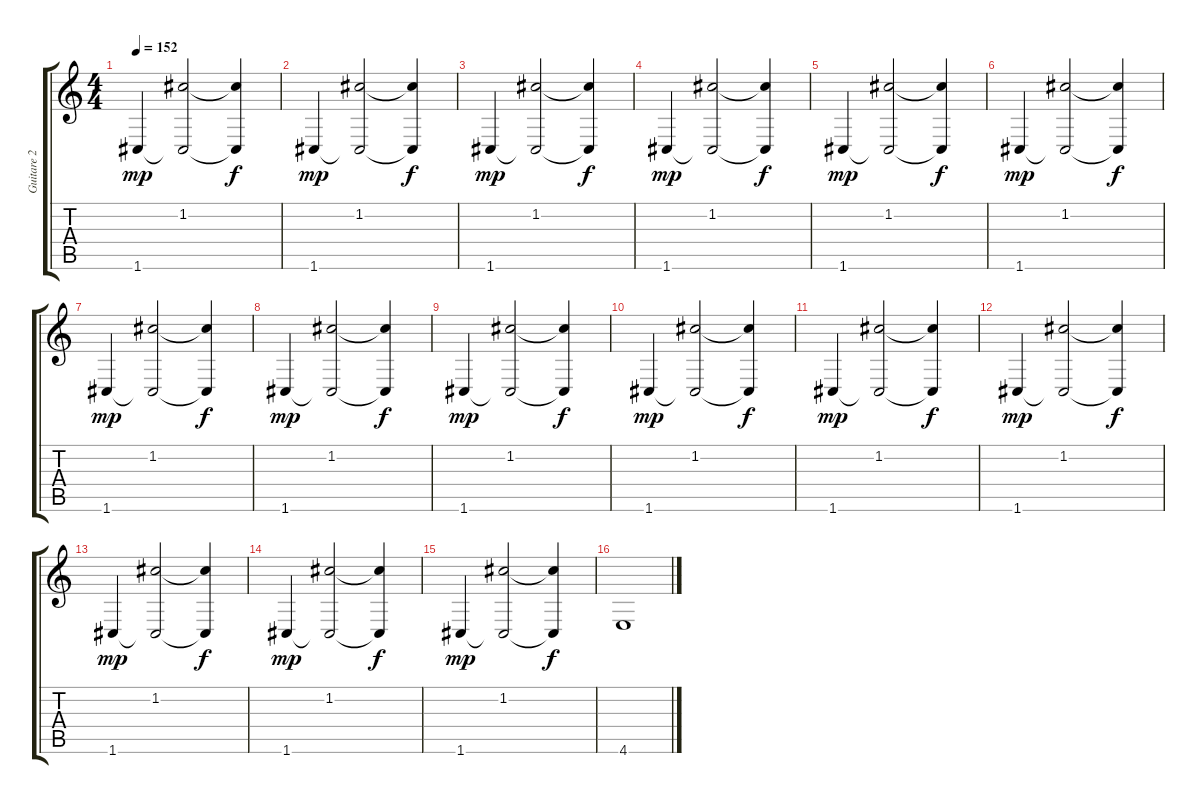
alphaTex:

\track ("Guitare 2" "Guitare 2") {instrument overdrivenguitar}
\staff {score tabs}
\tuning (Eb4 C4 G3 C3 G2 C2) {hide}
\ts (4 4)
\tempo 152
\clef g2
\ks c
1.6.4{dy mp} (1.2 1.6{t}).2 (1.2{t} 1.6{t}).4{dy f} |
1.6.4{dy mp} (1.2 1.6{t}).2 (1.2{t} 1.6{t}).4{dy f} |
1.6.4{dy mp} (1.2 1.6{t}).2 (1.2{t} 1.6{t}).4{dy f} |
1.6.4{dy mp} (1.2 1.6{t}).2 (1.2{t} 1.6{t}).4{dy f} |
1.6.4{dy mp} (1.2 1.6{t}).2 (1.2{t} 1.6{t}).4{dy f} |
1.6.4{dy mp} (1.2 1.6{t}).2 (1.2{t} 1.6{t}).4{dy f} |
1.6.4{dy mp} (1.2 1.6{t}).2 (1.2{t} 1.6{t}).4{dy f} |
1.6.4{dy mp} (1.2 1.6{t}).2 (1.2{t} 1.6{t}).4{dy f} |
1.6.4{dy mp} (1.2 1.6{t}).2 (1.2{t} 1.6{t}).4{dy f} |
1.6.4{dy mp} (1.2 1.6{t}).2 (1.2{t} 1.6{t}).4{dy f} |
1.6.4{dy mp} (1.2 1.6{t}).2 (1.2{t} 1.6{t}).4{dy f} |
1.6.4{dy mp} (1.2 1.6{t}).2 (1.2{t} 1.6{t}).4{dy f} |
1.6.4{dy mp} (1.2 1.6{t}).2 (1.2{t} 1.6{t}).4{dy f} |
1.6.4{dy mp} (1.2 1.6{t}).2 (1.2{t} 1.6{t}).4{dy f} |
1.6.4{dy mp} (1.2 1.6{t}).2 (1.2{t} 1.6{t}).4{dy f} |
4.6.1
